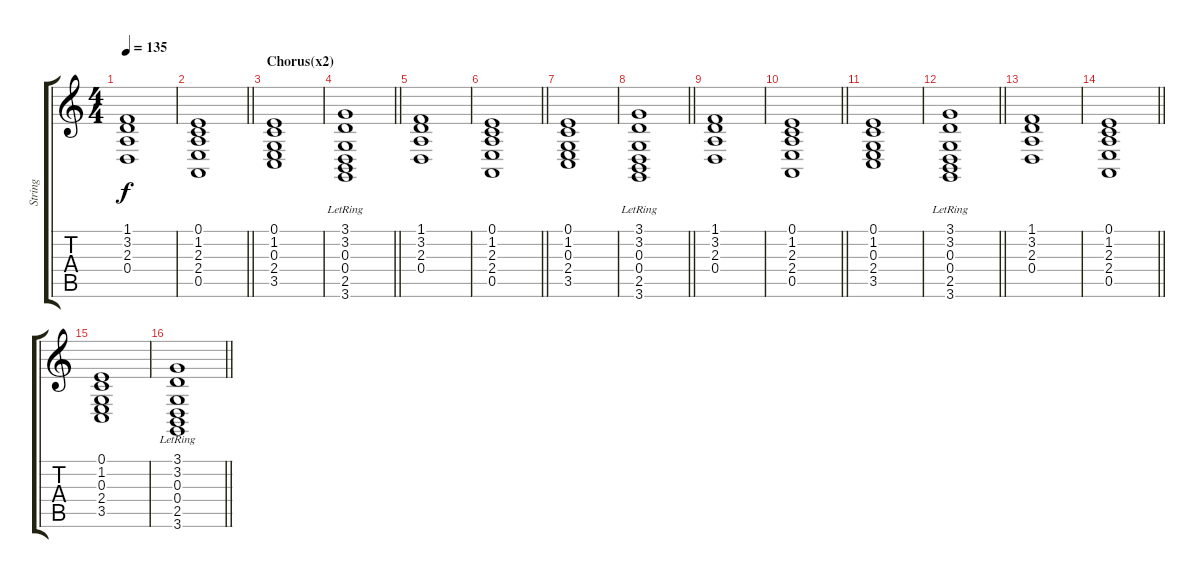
\track ("String" "String") {instrument stringensemble1}
\staff {score tabs}
\tuning (E4 B3 G3 D3 A2 E2) {hide}
\ts (4 4)
\tempo 135
\clef g2
\ks c
(1.1 3.2 2.3 0.4).1{dy f} |
\barLineRight lightlight
(0.1 1.2 2.3 2.4 0.5).1 |
\section ("" "Chorus(x2)")
(0.1 1.2 0.3 2.4 3.5).1 |
\barLineRight lightlight
(3.1 3.2 0.3 0.4 2.5 3.6{lr}).1 |
(1.1 3.2 2.3 0.4).1 |
\barLineRight lightlight
(0.1 1.2 2.3 2.4 0.5).1 |
(0.1 1.2 0.3 2.4 3.5).1 |
\barLineRight lightlight
(3.1 3.2 0.3 0.4 2.5 3.6{lr}).1 |
(1.1 3.2 2.3 0.4).1 |
\barLineRight lightlight
(0.1 1.2 2.3 2.4 0.5).1 |
(0.1 1.2 0.3 2.4 3.5).1 |
\barLineRight lightlight
(3.1 3.2 0.3 0.4 2.5 3.6{lr}).1 |
(1.1 3.2 2.3 0.4).1 |
\barLineRight lightlight
(0.1 1.2 2.3 2.4 0.5).1 |
(0.1 1.2 0.3 2.4 3.5).1 |
\barLineRight lightlight
(3.1 3.2 0.3 0.4 2.5 3.6{lr}).1
